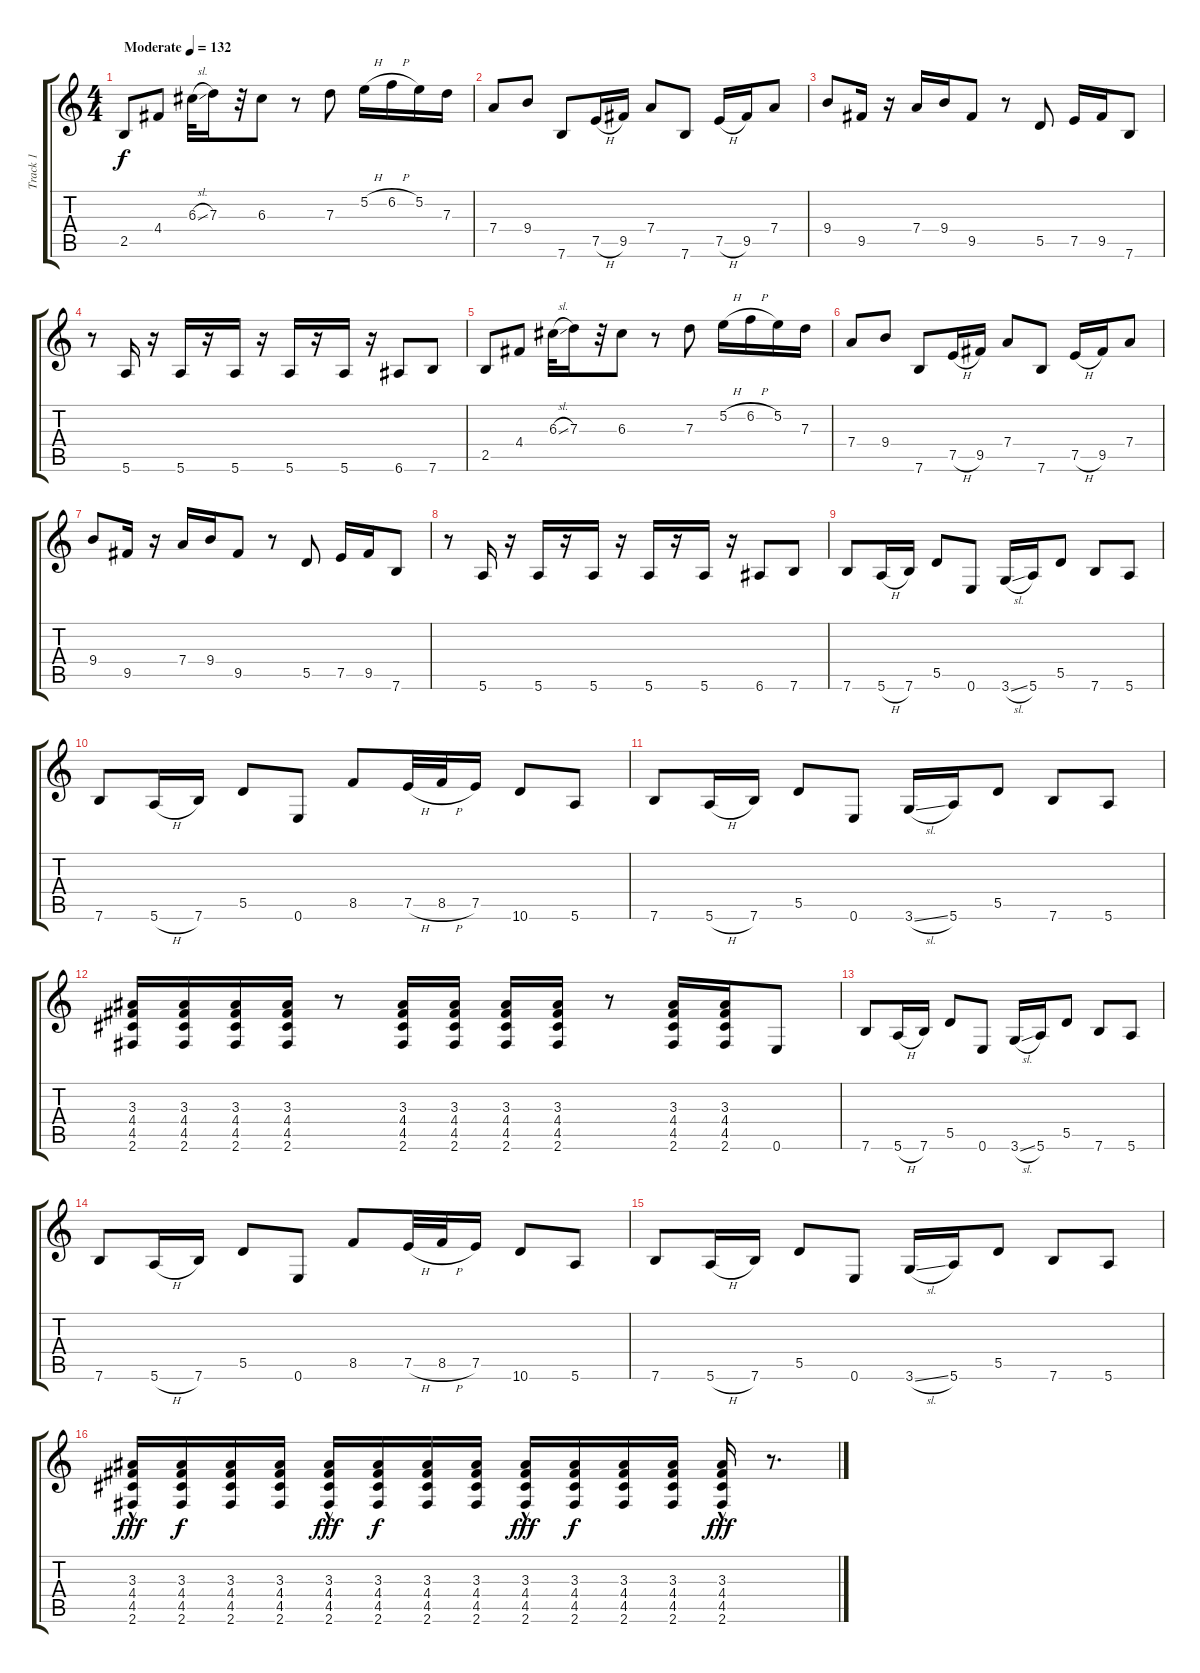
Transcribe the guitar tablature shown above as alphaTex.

\track ("Track 1" "Track 1") {instrument acousticguitarsteel}
\staff {score tabs}
\tuning (E4 B3 G3 D3 A2 E2) {hide}
\ts (4 4)
\tempo (132 "Moderate")
\clef g2
\ks c
2.5.8{dy f instrument acousticguitarsteel} 4.4.8 6.3{sl}.32 7.3.16 r.32 6.3.8 r.8 7.3.8 5.2{h}.16 6.2{h}.16 5.2.16 7.3.16 |
7.4.8 9.4.8 7.6.8 7.5{h}.16 9.5.16 7.4.8 7.6.8 7.5{h}.16 9.5.16 7.4.8 |
9.4.8 9.5.16 r.16 7.4.16 9.4.16 9.5.8 r.8 5.5.8 7.5.16 9.5.16 7.6.8 |
r.8 5.6.16 r.16 5.6.16 r.16 5.6.16 r.16 5.6.16 r.16 5.6.16 r.16 6.6.8 7.6.8 |
2.5.8 4.4.8 6.3{sl}.32 7.3.16 r.32 6.3.8 r.8 7.3.8 5.2{h}.16 6.2{h}.16 5.2.16 7.3.16 |
7.4.8 9.4.8 7.6.8 7.5{h}.16 9.5.16 7.4.8 7.6.8 7.5{h}.16 9.5.16 7.4.8 |
9.4.8 9.5.16 r.16 7.4.16 9.4.16 9.5.8 r.8 5.5.8 7.5.16 9.5.16 7.6.8 |
r.8 5.6.16 r.16 5.6.16 r.16 5.6.16 r.16 5.6.16 r.16 5.6.16 r.16 6.6.8 7.6.8 |
7.6.8 5.6{h}.16 7.6.16 5.5.8 0.6.8 3.6{sl}.16 5.6.16 5.5.8 7.6.8 5.6.8 |
7.6.8 5.6{h}.16 7.6.16 5.5.8 0.6.8 8.5.8 7.5{h}.32 8.5{h}.32 7.5.16 10.6.8 5.6.8 |
7.6.8 5.6{h}.16 7.6.16 5.5.8 0.6.8 3.6{sl}.16 5.6.16 5.5.8 7.6.8 5.6.8 |
(3.3 4.4 4.5 2.6).16 (3.3 4.4 4.5 2.6).16 (3.3 4.4 4.5 2.6).16 (3.3 4.4 4.5 2.6).16 r.8 (3.3 4.4 4.5 2.6).16 (3.3 4.4 4.5 2.6).16 (3.3 4.4 4.5 2.6).16 (3.3 4.4 4.5 2.6).16 r.8 (3.3 4.4 4.5 2.6).16 (3.3 4.4 4.5 2.6).16 0.6.8 |
7.6.8 5.6{h}.16 7.6.16 5.5.8 0.6.8 3.6{sl}.16 5.6.16 5.5.8 7.6.8 5.6.8 |
7.6.8 5.6{h}.16 7.6.16 5.5.8 0.6.8 8.5.8 7.5{h}.32 8.5{h}.32 7.5.16 10.6.8 5.6.8 |
7.6.8 5.6{h}.16 7.6.16 5.5.8 0.6.8 3.6{sl}.16 5.6.16 5.5.8 7.6.8 5.6.8 |
(3.3 4.4 4.5{hac} 2.6).16{dy fff} (3.3 4.4 4.5 2.6).16{dy f} (3.3 4.4 4.5 2.6).16 (3.3 4.4 4.5 2.6).16 (3.3 4.4 4.5{hac} 2.6).16{dy fff} (3.3 4.4 4.5 2.6).16{dy f} (3.3 4.4 4.5 2.6).16 (3.3 4.4 4.5 2.6).16 (3.3 4.4 4.5{hac} 2.6).16{dy fff} (3.3 4.4 4.5 2.6).16{dy f} (3.3 4.4 4.5 2.6).16 (3.3 4.4 4.5 2.6).16 (3.3 4.4 4.5{hac} 2.6).16{dy fff} r.8{d}
